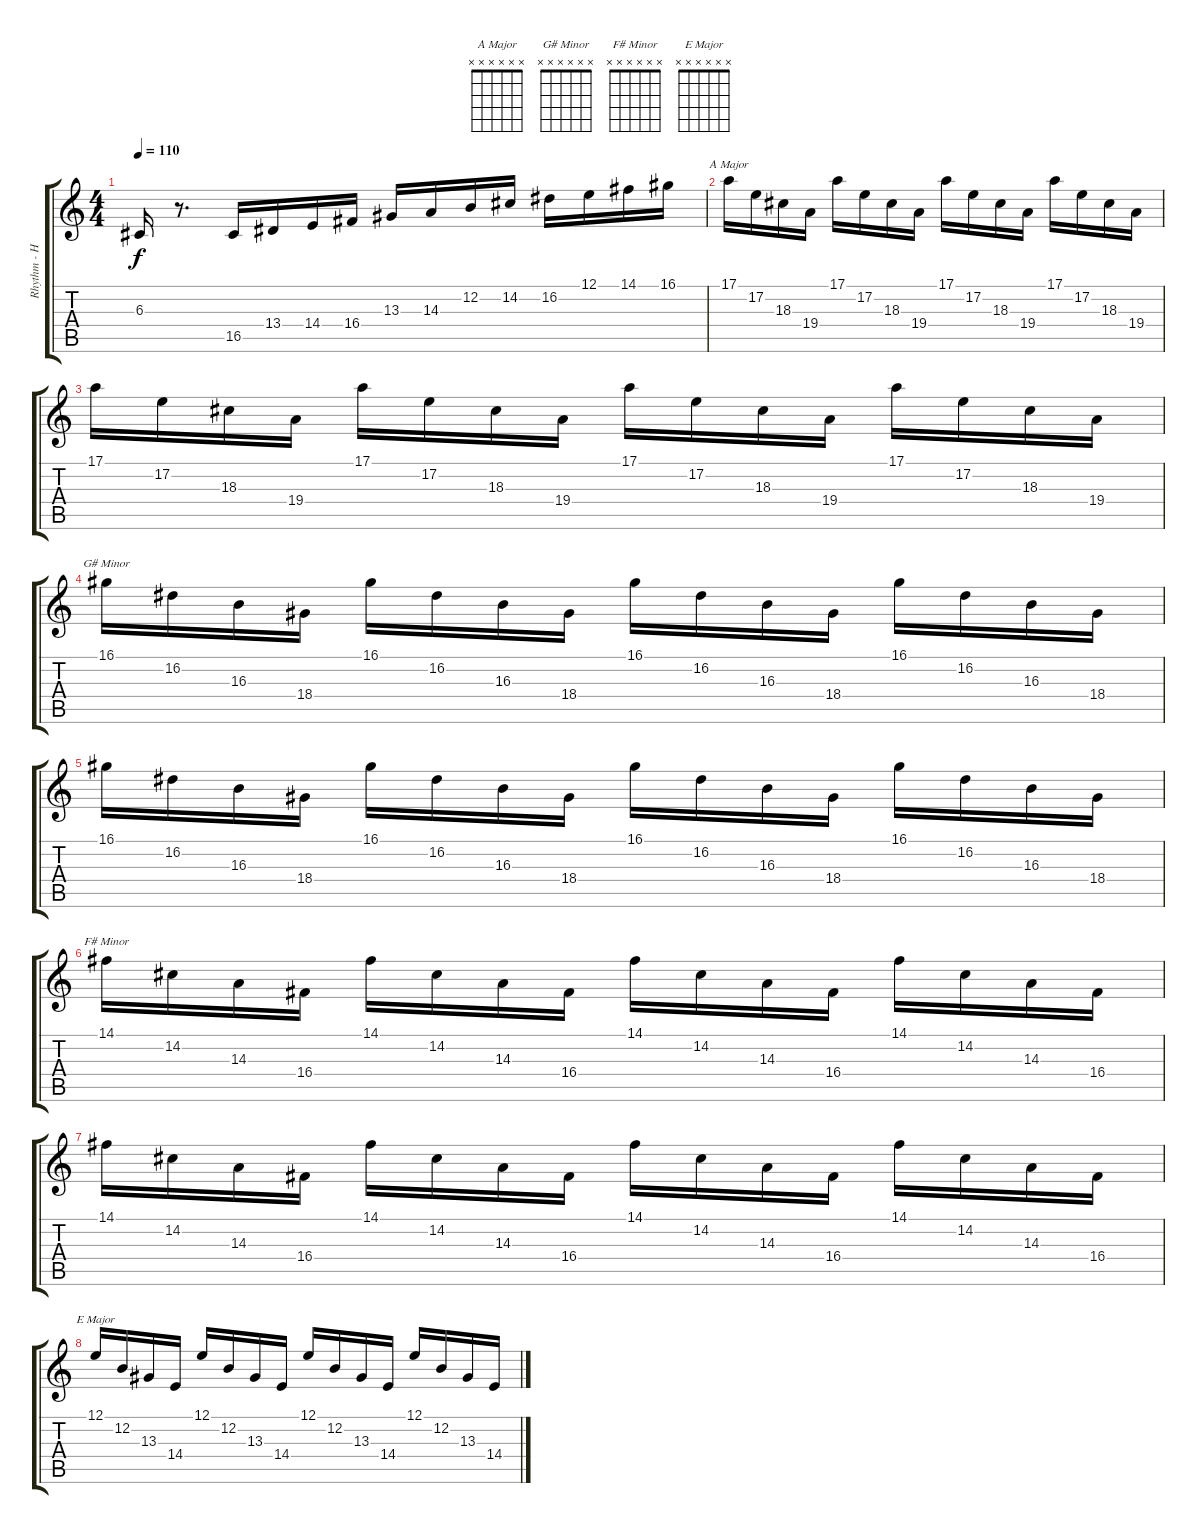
\track ("Rhythm - Harp" "Rhythm - H") {instrument orchestralharp}
\staff {score tabs}
\tuning (E4 B3 G3 D3 A2 E2) {hide}
\chord ("A Major" x x x x x x)
\chord ("G# Minor" x x x x x x)
\chord ("F# Minor" x x x x x x)
\chord ("E Major" x x x x x x)
\ts (4 4)
\tempo 110
\clef g2
\ks c
6.3.16{dy f} r.8{d} 16.5.16 13.4.16 14.4.16 16.4.16 13.3.16 14.3.16 12.2.16 14.2.16 16.2.16 12.1.16 14.1.16 16.1.16 |
17.1.16{ch "A Major"} 17.2.16 18.3.16 19.4.16 17.1.16 17.2.16 18.3.16 19.4.16 17.1.16 17.2.16 18.3.16 19.4.16 17.1.16 17.2.16 18.3.16 19.4.16 |
17.1.16 17.2.16 18.3.16 19.4.16 17.1.16 17.2.16 18.3.16 19.4.16 17.1.16 17.2.16 18.3.16 19.4.16 17.1.16 17.2.16 18.3.16 19.4.16 |
16.1.16{ch "G# Minor"} 16.2.16 16.3.16 18.4.16 16.1.16 16.2.16 16.3.16 18.4.16 16.1.16 16.2.16 16.3.16 18.4.16 16.1.16 16.2.16 16.3.16 18.4.16 |
16.1.16 16.2.16 16.3.16 18.4.16 16.1.16 16.2.16 16.3.16 18.4.16 16.1.16 16.2.16 16.3.16 18.4.16 16.1.16 16.2.16 16.3.16 18.4.16 |
14.1.16{ch "F# Minor"} 14.2.16 14.3.16 16.4.16 14.1.16 14.2.16 14.3.16 16.4.16 14.1.16 14.2.16 14.3.16 16.4.16 14.1.16 14.2.16 14.3.16 16.4.16 |
14.1.16 14.2.16 14.3.16 16.4.16 14.1.16 14.2.16 14.3.16 16.4.16 14.1.16 14.2.16 14.3.16 16.4.16 14.1.16 14.2.16 14.3.16 16.4.16 |
12.1.16{ch "E Major"} 12.2.16 13.3.16 14.4.16 12.1.16 12.2.16 13.3.16 14.4.16 12.1.16 12.2.16 13.3.16 14.4.16 12.1.16 12.2.16 13.3.16 14.4.16
